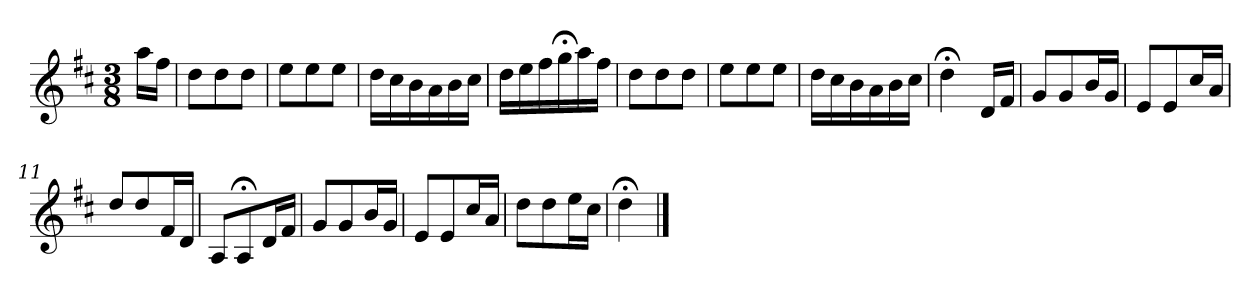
**kern
*part1
*staff1
*k[f#c#]
*D:
*M3/8
*MM120
=
16aaLL
16ff#JJ
=1
8ddL
8dd
8ddJ
=2
8eeL
8ee
8eeJ
=3
16ddLL
16cc#
16b
16a
16b
16cc#JJ
=4
16ddLL
16ee
16ff#
16gg;<
16aa
16ff#JJ
=5
8ddL
8dd
8ddJ
=6
8eeL
8ee
8eeJ
=7
16ddLL
16cc#
16b
16a
16b
16cc#JJ
=8
4dd;<
16dLL
16f#JJ
=9
8gL
8g
16bL
16gJJ
=10
8eL
8e
16cc#L
16aJJ
=11
8ddL
8dd
16f#L
16dJJ
=12
8AL
8A;<
16dL
16f#JJ
=13
8gL
8g
16bL
16gJJ
=14
8eL
8e
16cc#L
16aJJ
=15
8ddL
8dd
16eeL
16cc#JJ
=16
4dd;<
==
*-
